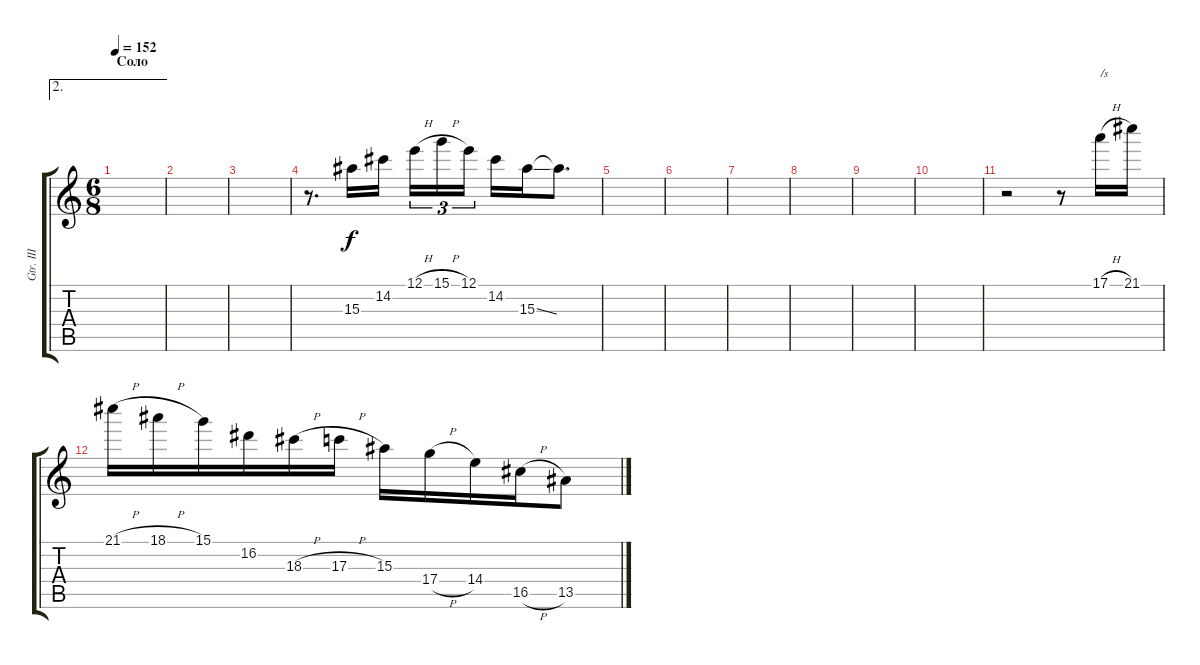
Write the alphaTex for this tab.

\track ("Gtr. III" "Gtr. III") {instrument distortionguitar}
\staff {score tabs}
\tuning (E4 B3 G3 D3 A2 E2) {hide}
\ae 2
\ts (6 8)
\section ("" "Соло")
\tempo 152
\clef g2
\ks c
|
|
|
r.8{d} 15.3.16 14.2.16{beam splitsecondary} 12.1{h}.16{tu (3 2)} 15.1{h}.16{tu (3 2)} 12.1.16{tu (3 2) beam splitsecondary} 14.2.16 15.3{ss}.16 15.3{t}.8{d} |
|
|
|
|
|
|
r.2 r.8 17.1{h}.16{txt "/s"} 21.1.16 |
21.1{h}.16 18.1{h}.16 15.1.16 16.2.16 18.3{h}.16 17.3{h}.16 15.3.16 17.4{h}.16 14.4.16 16.5{h}.16 13.5.8
